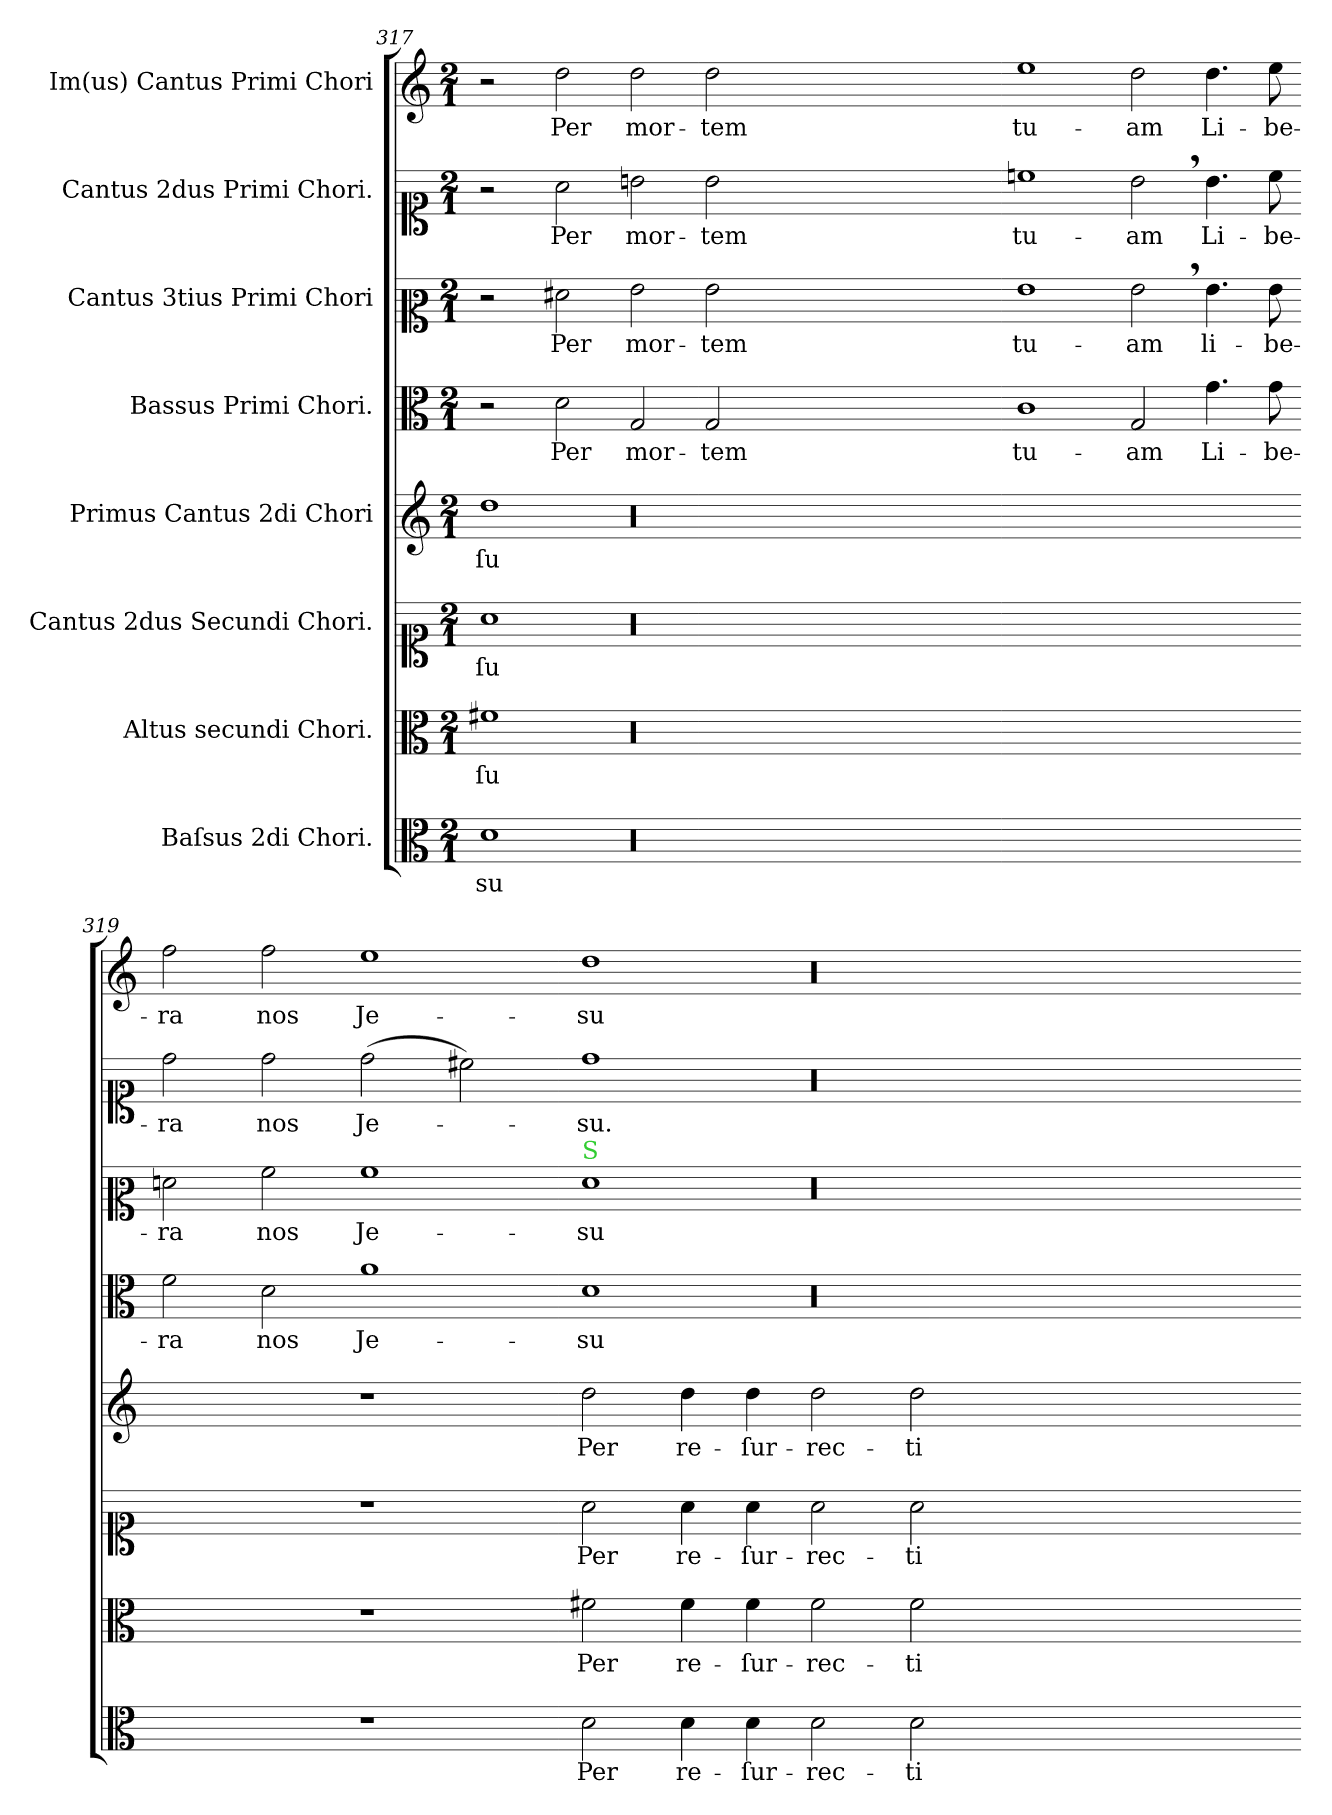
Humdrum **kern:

**kern	**text	**kern	**text	**kern	**text	**kern	**text	**kern	**text	**kern	**text	**kern	**text	**kern	**text
*part8	*part8	*part7	*part7	*part6	*part6	*part5	*part5	*part4	*part4	*part3	*part3	*part2	*part2	*part1	*part1
*staff8	*staff8	*staff7	*staff7	*staff6	*staff6	*staff5	*staff5	*staff4	*staff4	*staff3	*staff3	*staff2	*staff2	*staff1	*staff1
*I"Baſsus 2di Chori.	*	*I"Altus secundi Chori.	*	*I"Cantus 2dus Secundi Chori.	*	*I"Primus Cantus 2di Chori	*	*I"Bassus Primi Chori.	*	*I"Cantus 3tius Primi Chori	*	*I"Cantus 2dus Primi Chori.	*	*I"Im(us) Cantus Primi Chori	*
*clefC3	*	*clefC3	*	*clefC1	*	*clefG2	*	*clefC3	*	*clefC2	*	*clefC1	*	*clefG2	*
*k[]	*	*k[]	*	*k[]	*	*k[]	*	*k[]	*	*k[]	*	*k[]	*	*k[]	*
*M2/1	*	*M2/1	*	*M2/1	*	*M2/1	*	*M2/1	*	*M2/1	*	*M2/1	*	*M2/1	*
=317	=317	=317	=317	=317	=317	=317	=317	=317	=317	=317	=317	=317	=317	=317	=317
!	!	!	!	!	!LO:LY:i	!	!	!	!	!	!	!	!	!	!
1d	-su	1f#X	-ſu	1a	-ſu	1dd	-ſu	2r	.	2r	.	2r	.	2r	.
.	.	.	.	.	.	.	.	2d\	Per	2f#X\	Per	2a\	Per	2dd\	Per
00r	.	00r	.	00r	.	00r	.	2G/	mor-	2g\	mor-	2bn\	mor-	2dd\	mor-
.	.	.	.	.	.	.	.	2G/	-tem	2g\	-tem	2b\	-tem	2dd\	-tem
.	.	.	.	.	.	.	.	0.ryy	.	0.ryy	.	0.ryy	.	0.ryy	.
=318-	=318-	=318-	=318-	=318-	=318-	=318-	=318-	=318-	=318-	=318-	=318-	=318-	=318-	=318-	=318-
0ryy	.	0ryy	.	0ryy	.	0ryy	.	1c	tu-	1g	tu-	1ccn	tu-	1ee	tu-
.	.	.	.	.	.	.	.	2G/	-am	2g,<\	-am	2b,<\	-am	2dd\	-am
.	.	.	.	.	.	.	.	4.g\	Li-	4.g\	li-	4.b\	Li-	4.dd\	Li-
.	.	.	.	.	.	.	.	8g\	-be-	8g\	-be-	8cc\	-be-	8ee\	-be-
=319-	=319-	=319-	=319-	=319-	=319-	=319-	=319-	=319-	=319-	=319-	=319-	=319-	=319-	=319-	=319-
1ryy	.	1ryy	.	1ryy	.	1ryy	.	2f\	-ra	2fn\	-ra	2dd\	-ra	2ff\	-ra
.	.	.	.	.	.	.	.	2d\	nos	2a\	nos	2dd\	nos	2ff\	nos
1r	.	1r	.	1r	.	1r	.	1a	Je-	1a	Je-	(2dd\	Je-	1ee	Je-
.	.	.	.	.	.	.	.	.	.	.	.	2cc#X\)	.	.	.
=320-	=320-	=320-	=320-	=320-	=320-	=320-	=320-	=320-	=320-	=320-	=320-	=320-	=320-	=320-	=320-
!	!	!	!	!	!	!	!	!	!	!LO:TX:a:color=limegreen:t=S	!	!	!	!	!
2d\	Per	2f#X\	Per	2a\	Per	2dd\	Per	1d	-su	1f	-su	1dd	-su.	1dd	-su
4d\	re-	4f#\	re-	4a\	re-	4dd\	re-	.	.	.	.	.	.	.	.
4d\	-ſur-	4f#\	-ſur-	4a\	-ſur-	4dd\	-ſur-	.	.	.	.	.	.	.	.
2d\	-rec-	2f#\	-rec-	2a\	-rec-	2dd\	-rec-	00r	.	00r	.	00r	.	00r	.
2d\	-ti-	2f#\	-ti-	2a\	-ti-	2dd\	-ti-	.	.	.	.	.	.	.	.
0.ryy	.	0.ryy	.	0.ryy	.	0.ryy	.	.	.	.	.	.	.	.	.
=-	=-	=-	=-	=-	=-	=-	=-	=-	=-	=-	=-	=-	=-	=-	=-
*-	*-	*-	*-	*-	*-	*-	*-	*-	*-	*-	*-	*-	*-	*-	*-
